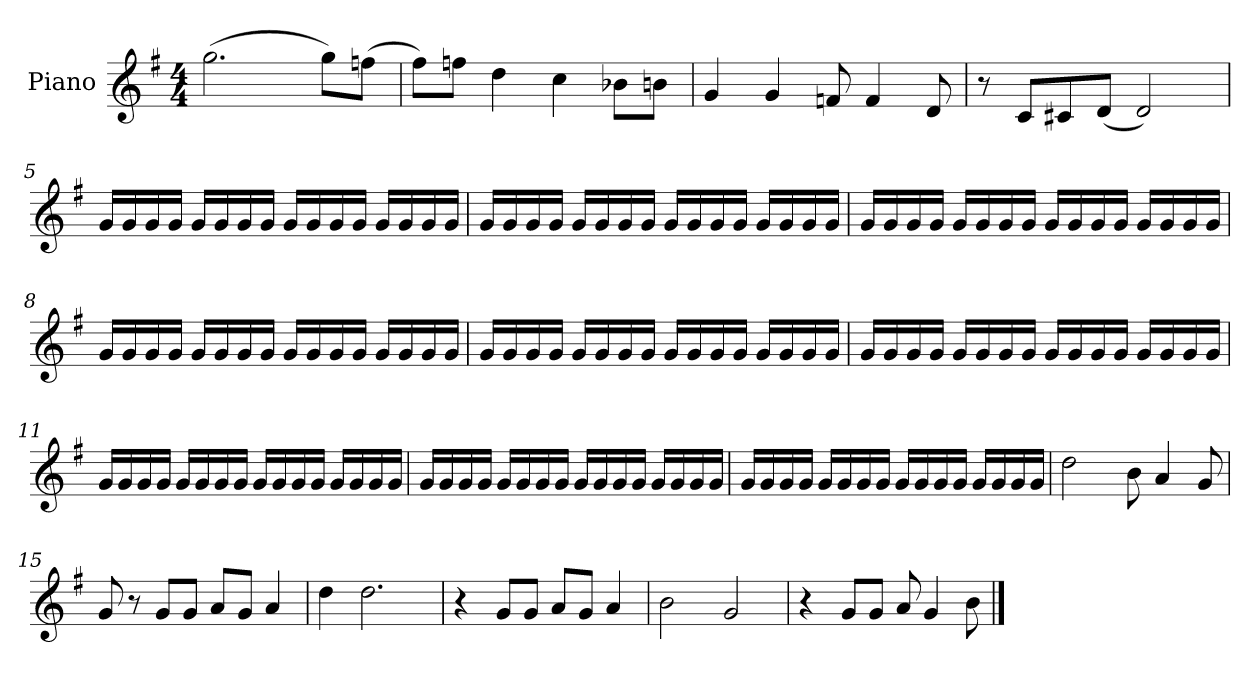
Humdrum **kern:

**kern
*part1
*staff1
*I"Piano
*I'Pno.
*clefG2
*k[f#]
*M4/4
=1
(>2.gg\
8gg\L)
(>8ffn\J
=2
8ff#\L)
8ffn\J
4dd\
4cc\
8b-X\L
8bn\J
=3
4g/
4g/
8fn/
4f/
8d/
=4
8r
8c/L
8c#X/
(<8d/J
2d/)
!!LO:LB:g=z
=5
16g/LL
16g/
16g/
16g/JJ
16g/LL
16g/
16g/
16g/JJ
16g/LL
16g/
16g/
16g/JJ
16g/LL
16g/
16g/
16g/JJ
=6
16g/LL
16g/
16g/
16g/JJ
16g/LL
16g/
16g/
16g/JJ
16g/LL
16g/
16g/
16g/JJ
16g/LL
16g/
16g/
16g/JJ
!!LO:LB:g=z
=7
16g/LL
16g/
16g/
16g/JJ
16g/LL
16g/
16g/
16g/JJ
16g/LL
16g/
16g/
16g/JJ
16g/LL
16g/
16g/
16g/JJ
=8
16g/LL
16g/
16g/
16g/JJ
16g/LL
16g/
16g/
16g/JJ
16g/LL
16g/
16g/
16g/JJ
16g/LL
16g/
16g/
16g/JJ
!!LO:LB:g=z
=9
16g/LL
16g/
16g/
16g/JJ
16g/LL
16g/
16g/
16g/JJ
16g/LL
16g/
16g/
16g/JJ
16g/LL
16g/
16g/
16g/JJ
=10
16g/LL
16g/
16g/
16g/JJ
16g/LL
16g/
16g/
16g/JJ
16g/LL
16g/
16g/
16g/JJ
16g/LL
16g/
16g/
16g/JJ
!!LO:LB:g=z
=11
16g/LL
16g/
16g/
16g/JJ
16g/LL
16g/
16g/
16g/JJ
16g/LL
16g/
16g/
16g/JJ
16g/LL
16g/
16g/
16g/JJ
=12
16g/LL
16g/
16g/
16g/JJ
16g/LL
16g/
16g/
16g/JJ
16g/LL
16g/
16g/
16g/JJ
16g/LL
16g/
16g/
16g/JJ
!!LO:LB:g=z
=13
16g/LL
16g/
16g/
16g/JJ
16g/LL
16g/
16g/
16g/JJ
16g/LL
16g/
16g/
16g/JJ
16g/LL
16g/
16g/
16g/JJ
=14
2dd\
8b\
4a/
8g/
=15
8g/
8r
8g/L
8g/J
8a/L
8g/J
4a/
!!LO:LB:g=z
=16
4dd\
2.dd\
=17
4r
8g/L
8g/J
8a/L
8g/J
4a/
=18
2b\
2g/
=19
4r
8g/L
8g/J
8a/
4g/
8b\
==
*-
